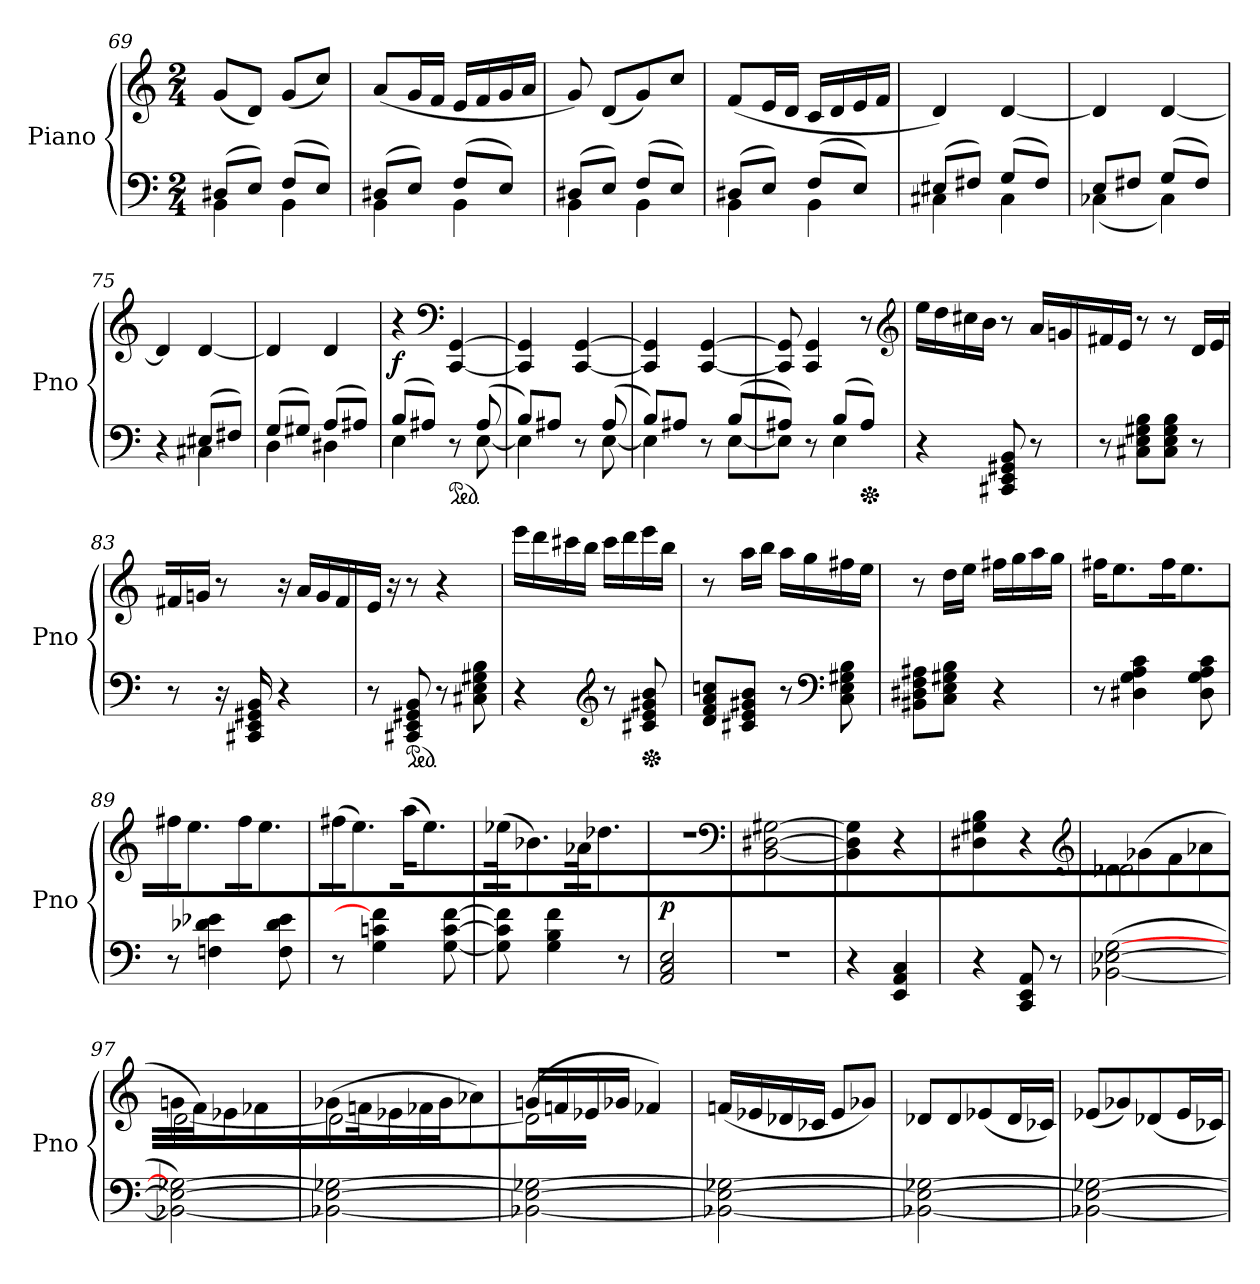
**kern	**dynam	**kern
*part2	*part2	*part1
*staff2	*staff2	*staff1
*I"Piano	*	*I"Piano
*I'Pno	*	*I'Pno
*clefF4	*	*clefG2
*M2/4	*	*M2/4
=69	=69	=69
*^	*	*
(8D#X/L	4BB\	.	(8g/L
8E/J)	.	.	8d/J)
(8F/L	4BB\	.	(8g/L
8E/J)	.	.	8cc/J)
=70	=70	=70	=70
(8D#X/L	4BB\	.	(8a/L
8E/J)	.	.	16g/
.	.	.	16f/JJ
(8F/L	4BB\	.	16e/LL
.	.	.	16f/
8E/J)	.	.	16g/
.	.	.	16a/JJ
=71	=71	=71	=71
(8D#X/L	4BB\	.	8g/)
8E/J)	.	.	(8d/L
(8F/L	4BB\	.	8g/)
8E/J)	.	.	8cc/J
=72	=72	=72	=72
(8D#X/L	4BB\	.	(8f/L
8E/J)	.	.	16e/
.	.	.	16d/JJ
(8F/L	4BB\	.	16c/LL
.	.	.	16d/
8E/J)	.	.	16e/
.	.	.	16f/JJ
=73	=73	=73	=73
(8E#X/L	4C#X\	.	4d/)
8F#X/J)	.	.	.
(8G/L	4C#\	.	[4d/
8F#/J)	.	.	.
!!LO:LB:g=z
=74	=74	=74	=74
8E/L	(4C-X\	.	4d/]
8F#X/J	.	.	.
(8G/L	4C-\)	.	[4d/
8F#/J)	.	.	.
=75	=75	=75	=75
4r	4ryy	.	4d/]
(8E#X/L	4C#X\	.	[4d/
8F#X/J)	.	.	.
=76	=76	=76	=76
(8G/L	4D\	.	4d/]
8G#X/J)	.	.	.
(8A/L	4D#X\	.	4d/
8A#X/J)	.	.	.
=77	=77	=77	=77
!	!	!LO:DY:a	!
(8B/L	4E\	f	4r
8A#X/J)	.	.	.
*	*	*	*clefF4
*ped	*	*	*
8r	8ryy	.	[4CC/ [4GG/
(8A#/	[8E\	.	.
=78	=78	=78	=78
8B/L)	4E\]	.	4CC/] 4GG/]
8A#X/J	.	.	.
8r	8ryy	.	[4CC/ [4GG/
(8A#/	[8E\	.	.
=79	=79	=79	=79
8B/L)	4E\]	.	4CC/] 4GG/]
8A#X/J	.	.	.
8r	8ryy	.	[4CC/ [4GG/
(8B/L	[8E\L	.	.
=80	=80	=80	=80
8A#X/J)	8E\J]	.	8CC/] 8GG/]
8r	8ryy	.	4CC/ 4GG/
(8B/L	4E\	.	.
*Xped	*	*	*
8A#/J)	.	.	8r
*v	*v	*	*
*	*	*clefG2
!!LO:LB:g=z
=81	=81	=81
*	*	*MM81
4r	.	16ee\LL
.	.	16dd\
.	.	16cc#X\
.	.	16b\JJ
8CC#X/ 8EE/ 8GG#X/ 8BB/	.	8r
8r	.	16a/LL
.	.	16gn/
=82	=82	=82
8r	.	16f#X/
.	.	16e/JJ
8C#X\ 8E\ 8G#X\ 8B\L	.	8r
8C#\ 8E\ 8G#\ 8B\J	.	8r
8r	.	16d/LL
.	.	16e/
=83	=83	=83
8r	.	16f#X/
.	.	16gn/JJ
16r	.	8r
16CC#X/ 16EE/ 16GG#X/ 16BB/	.	.
4r	.	16r
.	.	16a/LL
.	.	16g/
.	.	16f#/
=84	=84	=84
8r	.	16e/JJ
.	.	16r
*ped	*	*
8CC#X/ 8EE/ 8GG#X/ 8BB/	.	8r
8r	.	4r
8C#X\ 8E\ 8G#X\ 8B\	.	.
=85	=85	=85
4r	.	16eee\LL
.	.	16ddd\
.	.	16ccc#X\
.	.	16bb\JJ
*clefG2	*	*
8r	.	16ccc#\LL
.	.	16ddd\
*Xped	*	*
8c#X/ 8e/ 8g#X/ 8b/	.	16eee\
.	.	16bb\JJ
!!LO:LB:g=z
=86	=86	=86
8d/ 8f/ 8a/ 8ccn/L	.	8r
8c#X/ 8e/ 8g#X/ 8b/J	.	16aa\LL
.	.	16bb\JJ
8r	.	16aa\LL
.	.	16gg\
*clefF4	*	*
8C\ 8E\ 8G#X\ 8B\	.	16ff#X\
.	.	16ee\JJ
=87	=87	=87
8BB#X\ 8D#X\ 8F\ 8A#X\L	.	8r
8C\ 8E\ 8G#X\ 8B\J	.	16dd\LL
.	.	16ee\JJ
4r	.	16ff#X\LL
.	.	16gg\
.	.	16aa\
.	.	16gg\JJ
=88	=88	=88
8r	.	16ff#X\LL
.	.	8.ee\J
4D#X\ 4G\ 4A\ 4c\	.	.
.	.	16ff#\LL
.	.	8.ee\J
8D#\ 8G\ 8A\ 8c\	.	.
=89	=89	=89
8r	.	16ff#X\LL
.	.	8.ee\J
4Fn\ 4d-X\ 4e-X\	.	.
.	.	16ff#\LL
.	.	8.ee\J
8F\ 8d-\ 8e-\	.	.
=90	=90	=90
8r	.	(16ff#X\LL
.	.	8.ee\J)
4G\ 4cn\ 4fn\]	.	.
.	.	(16aa\LL
.	.	8.ee\J)
[8G\ [8c\ [8f\L	.	.
!!LO:LB:g=z
=91	=91	=91
8G\] 8c\] 8f\]	.	(16ee-X\LL
.	.	8.b-X\J)
4G\ 4B\ 4f\	.	.
.	.	16a-X\LL
.	.	8.dd-X\J
8r	.	.
=92	=92	=92
!	!LO:DY:a	!LO:N:vis=1
2AA/ 2C/ 2E/	p	2r
*	*	*clefF4
=93	=93	=93
!LO:N:vis=1	!	!
2r	.	[2BB\ [2D#X\ [2G#X\
=94	=94	=94
4r	.	4BB\] 4D#\] 4G#\]
4EE/ 4AA/ 4C/	.	4r
=95	=95	=95
4r	.	4D#X\ 4G#X\ 4B\
8CC/ 8EE/ 8AA/	.	4r
8r	.	.
*	*	*clefG2
=96	=96	=96
*	*	*^
([2BB-X\ [2E-X\ [2G\	.	8d-/L	2d-X\
.	.	(8g-X/J	.
.	.	8f/J	.
.	.	8a-X/J	.
=97	=97	=97	=97
2BB-X\_ 2E-\_ 2G-X\_)	.	16gn/LL	[2d\
.	.	16f/JJ)	.
.	.	8e-X/J	.
.	.	4f-X/	.
!!LO:LB:g=z	!!
=98	=98	=98	=98
2BB-X\_ 2E-\_ 2G-X\_	.	(8g-X/L	2d\_
.	.	16fn/JJ	.
.	.	16e-X/JJ	.
.	.	16f-X/LL	.
.	.	16g-/JJ	.
.	.	8a-X/J)	.
=99	=99	=99	=99
2BB-X\_ 2E-\_ 2G-X\_	.	(16gn/LL	2d\]
.	.	16fn/JJ	.
.	.	16e-X/JJ	.
.	.	16g-X/JJ	.
.	.	4f-X/)	.
*	*	*v	*v
=100	=100	=100
2BB-X\_ 2E-\_ 2G-X\_	.	(16fn/LL
.	.	16e-X/
.	.	16d-X/
.	.	16c-X/JJ
.	.	8e-/L
.	.	8g-X/J)
=101	=101	=101
2BB-X\_ 2E-\_ 2G-X\_	.	8d-X/L
.	.	8d-/J
.	.	(8e-X/L
.	.	16d-/
.	.	16c-X/JJ)
=102	=102	=102
2BB-X\_ 2E-\_ 2G-X\_	.	(8e-X/L
.	.	8g-X/J)
.	.	(8d-X/L
.	.	16e-/
.	.	16c-X/JJ)
=	=	=
*-	*-	*-
